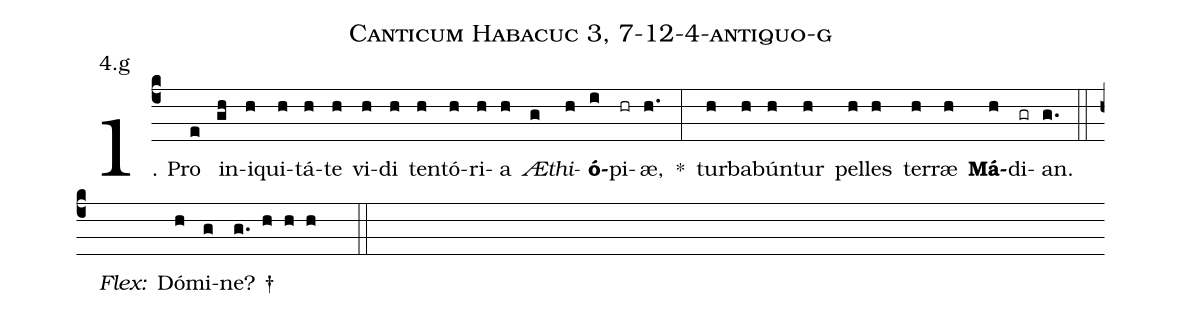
name: Canticum Habacuc 3, 7-12-4-antiquo-g;
annotation: 4.g;
%%
(c4)1. Pro(e) in(gh)i(h)qui(h)tá(h)te(h) vi(h)di(h) ten(h)tó(h)ri(h)a(h) <i>Æ</i>(g)<i>thi</i>(h)<b>ó</b>(i)pi(hr)æ,(h.) *(:) tur(h)ba(h)bún(h)tur(h) pel(h)les(h) ter(h)ræ(h) <b>Má</b>(h)di(gr)an.(g.) (::)
<i>Flex:</i>()  Dó(h)mi(g)ne? †(g. h h h  ::)
